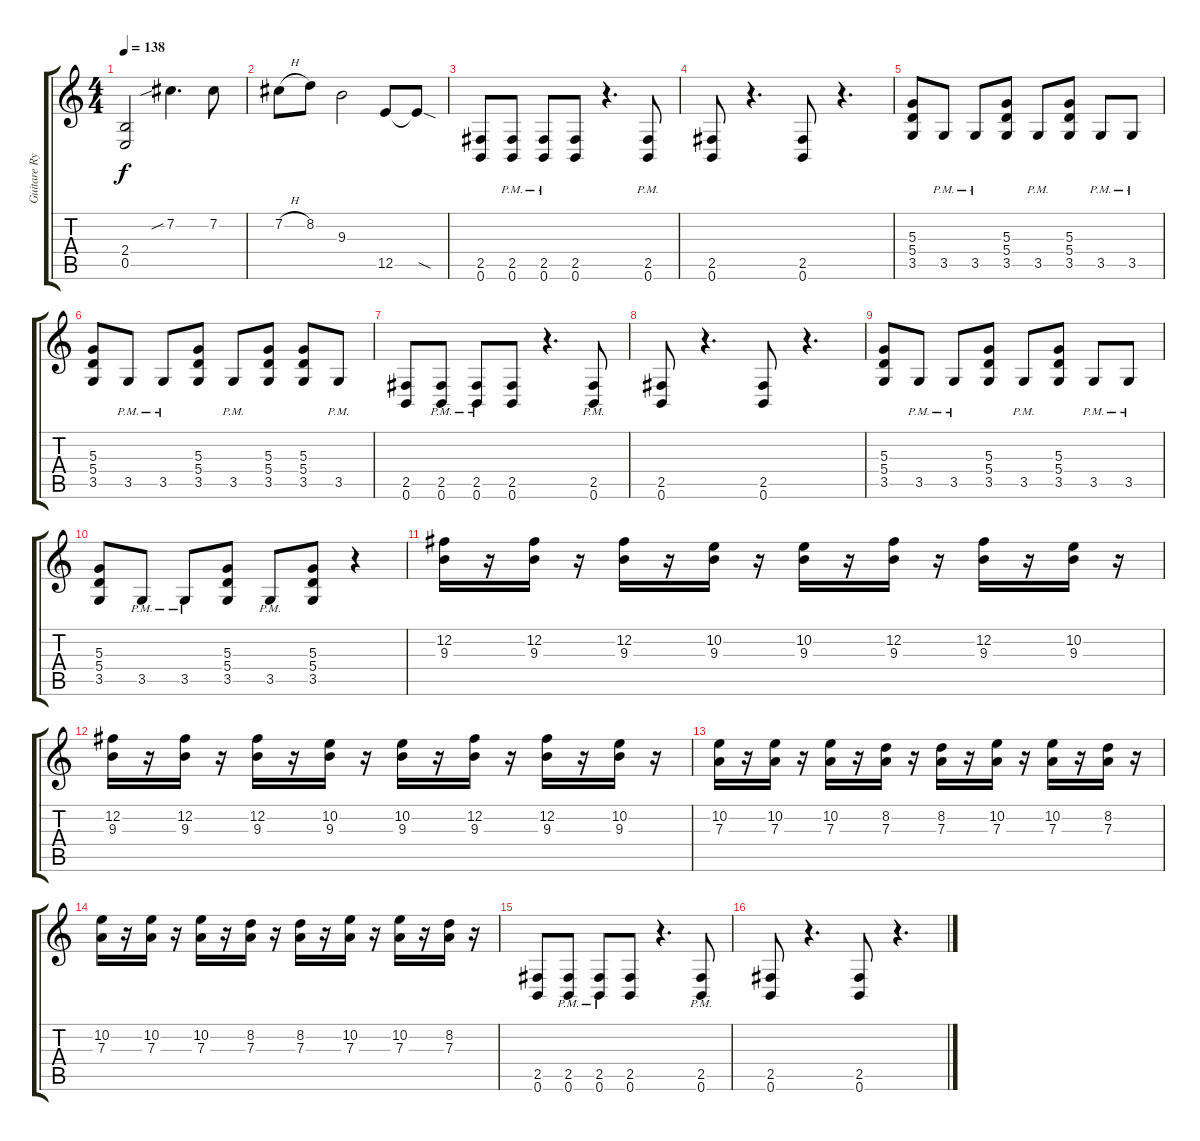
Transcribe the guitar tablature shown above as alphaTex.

\track ("Guitare Rythmique" "Guitare Ry") {instrument distortionguitar}
\staff {score tabs}
\tuning (B3 Gb3 D3 A2 E2 B1) {hide}
\ts (4 4)
\tempo 138
\clef g2
\ks c
(2.4 0.5).2{dy f} 7.2{sib}.4{d} 7.2.8 |
7.2{h}.8 8.2.8 9.3.2 12.5.8 12.5{sod t}.8 |
(2.5 0.6).8 (2.5{pm} 0.6{pm}).8 (2.5{pm} 0.6{pm}).8 (2.5 0.6).8 r.4{d} (2.5{pm} 0.6{pm}).8 |
(2.5 0.6).8 r.4{d} (2.5 0.6).8 r.4{d} |
(5.3 5.4 3.5).8 3.5{pm}.8 3.5{pm}.8 (5.3 5.4 3.5).8 3.5{pm}.8 (5.3 5.4 3.5).8 3.5{pm}.8 3.5{pm}.8 |
(5.3 5.4 3.5).8 3.5{pm}.8 3.5{pm}.8 (5.3 5.4 3.5).8 3.5{pm}.8 (5.3 5.4 3.5).8 (5.3 5.4 3.5).8 3.5{pm}.8 |
(2.5 0.6).8 (2.5{pm} 0.6{pm}).8 (2.5{pm} 0.6{pm}).8 (2.5 0.6).8 r.4{d} (2.5{pm} 0.6{pm}).8 |
(2.5 0.6).8 r.4{d} (2.5 0.6).8 r.4{d} |
(5.3 5.4 3.5).8 3.5{pm}.8 3.5{pm}.8 (5.3 5.4 3.5).8 3.5{pm}.8 (5.3 5.4 3.5).8 3.5{pm}.8 3.5{pm}.8 |
(5.3 5.4 3.5).8 3.5{pm}.8 3.5{pm}.8 (5.3 5.4 3.5).8 3.5{pm}.8 (5.3 5.4 3.5).8 r.4 |
(12.2 9.3).16 r.16 (12.2 9.3).16 r.16 (12.2 9.3).16 r.16 (10.2 9.3).16 r.16 (10.2 9.3).16 r.16 (12.2 9.3).16 r.16 (12.2 9.3).16 r.16 (10.2 9.3).16 r.16 |
(12.2 9.3).16 r.16 (12.2 9.3).16 r.16 (12.2 9.3).16 r.16 (10.2 9.3).16 r.16 (10.2 9.3).16 r.16 (12.2 9.3).16 r.16 (12.2 9.3).16 r.16 (10.2 9.3).16 r.16 |
(10.2 7.3).16 r.16 (10.2 7.3).16 r.16 (10.2 7.3).16 r.16 (8.2 7.3).16 r.16 (8.2 7.3).16 r.16 (10.2 7.3).16 r.16 (10.2 7.3).16 r.16 (8.2 7.3).16 r.16 |
(10.2 7.3).16 r.16 (10.2 7.3).16 r.16 (10.2 7.3).16 r.16 (8.2 7.3).16 r.16 (8.2 7.3).16 r.16 (10.2 7.3).16 r.16 (10.2 7.3).16 r.16 (8.2 7.3).16 r.16 |
(2.5 0.6).8 (2.5{pm} 0.6{pm}).8 (2.5{pm} 0.6{pm}).8 (2.5 0.6).8 r.4{d} (2.5{pm} 0.6{pm}).8 |
(2.5 0.6).8 r.4{d} (2.5 0.6).8 r.4{d}
